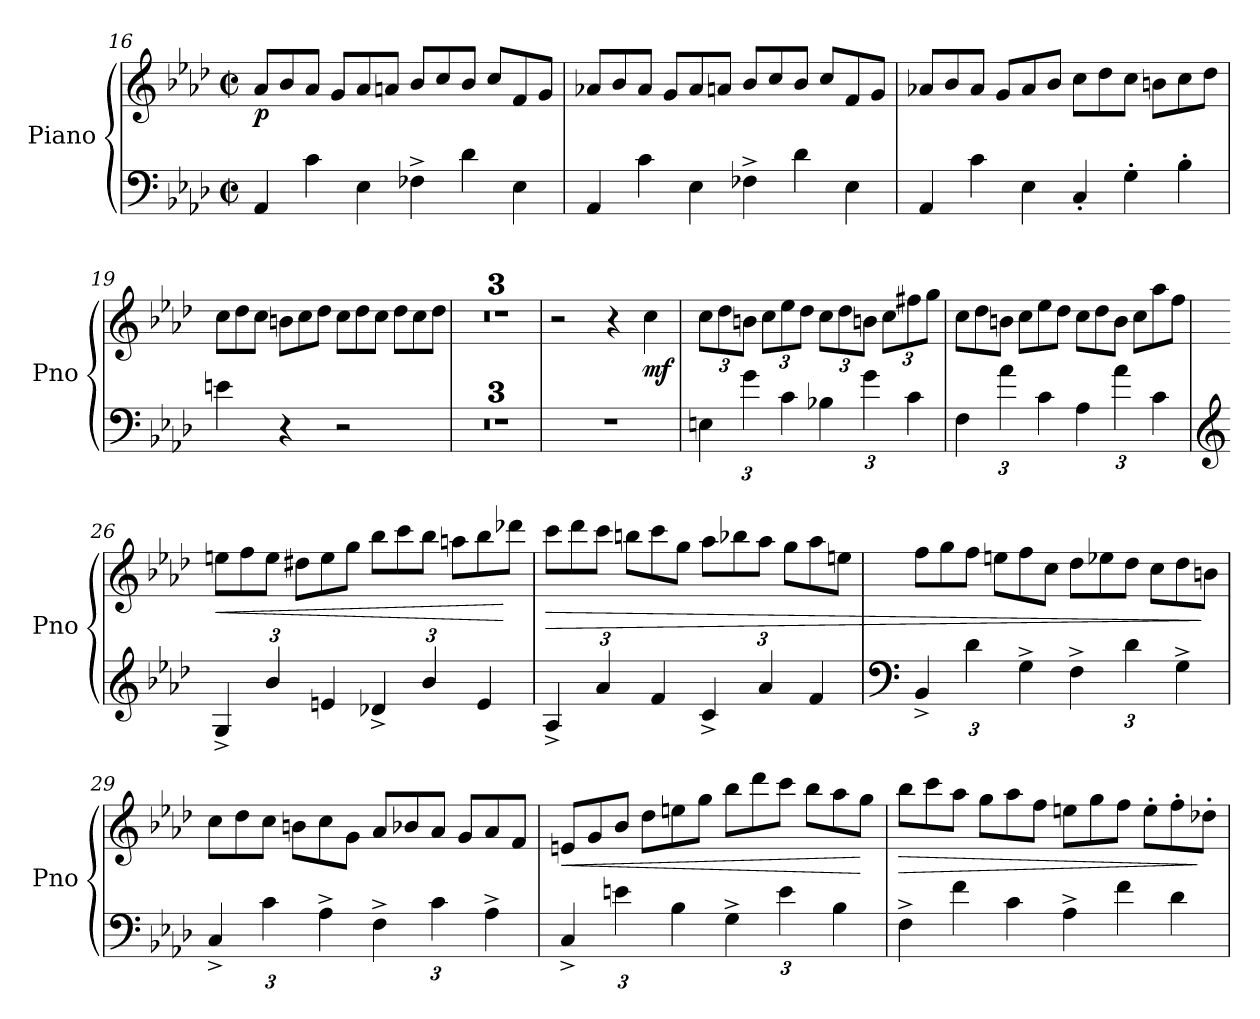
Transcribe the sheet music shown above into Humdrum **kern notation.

**kern	**kern	**dynam
*part1	*part1	*part1
*staff2	*staff1	*staff1/2
*I"Piano	*	*
*I'Pno	*	*
!!LO:LB:g=z
*clefF4	*clefG2	*
*k[b-e-a-d-]	*k[b-e-a-d-]	*
*M4/4	*M4/4	*
*met(c|)	*met(c|)	*
*Xtuplet	*Xtuplet	*
=16	=16	=16
!	!	!LO:DY:b
6AA-/	12a-/L	p
.	12b-/	.
6c\	12a-/J	.
.	12g/L	.
6E-\	12a-/	.
.	12an/J	.
6F-X^\	12b-/L	.
.	12cc/	.
6d-\	12b-/J	.
.	12cc/L	.
6E-\	12f/	.
.	12g/J	.
=17	=17	=17
6AA-/	12a-X/L	.
.	12b-/	.
6c\	12a-/J	.
.	12g/L	.
6E-\	12a-/	.
.	12an/J	.
6F-X^\	12b-/L	.
.	12cc/	.
6d-\	12b-/J	.
.	12cc/L	.
6E-\	12f/	.
.	12g/J	.
=18	=18	=18
6AA-/	12a-X/L	.
.	12b-/	.
6c\	12a-/J	.
.	12g/L	.
6E-\	12a-/	.
.	12b-/J	.
6C'/	12cc\L	.
.	12dd-\	.
6G'\	12cc\J	.
.	12bn\L	.
6B-'\	12cc\	.
.	12dd-\J	.
!!LO:LB:g=z
=19	=19	=19
*	*MM220	*
4en\	12cc\L	.
.	12dd-\	.
.	12cc\J	.
*	*MM190	*
4r	12bn\L	.
.	12cc\	.
.	12dd-\J	.
*	*MM160	*
2r	12cc\L	.
.	12dd-\	.
.	12cc\J	.
.	12dd-\L	.
.	12cc\	.
.	12dd-\J	.
=20	=20	=20
1r	1r	.
=21	=21	=21
1r	1r	.
=22	=22	=22
1r	1r	.
=23	=23	=23
1r	2r	.
.	4r	.
*	*MM160	*
!	!	!LO:DY:b
.	4cc\	mf
=24	=24	=24
*tuplet	*	*
*Xbrackettup	*tuplet	*
*	*Xbrackettup	*
6En\	12cc\L	.
.	12dd-\	.
6g\	12bn\J	.
*	*MM190	*
.	12cc\L	.
6c\	12ee-\	.
.	12dd-\J	.
6B-X\	12cc\L	.
*	*MM220	*
.	12dd-\	.
6g\	12bn\J	.
*	*MM240	*
.	12cc\L	.
6c\	12ff#X\	.
.	12gg\J	.
=25	=25	=25
*	*Xtuplet	*
*	*MM260	*
6F\	12cc\L	.
.	12dd-\	.
6a-\	12bn\J	.
.	12cc\L	.
6c\	12ee-\	.
.	12dd-\J	.
6A-\	12cc\L	.
.	12dd-\	.
6a-\	12b\J	.
.	12cc\L	.
6c\	12aa-\	.
.	12ff\J	.
!!LO:LB:g=z
=26	=26	=26
*clefG2	*	*
*	*MM268	*
!	!	!LO:HP:b
6G^/	12een\L	<
.	12ff\	.
6b-/	12ee\J	.
.	12dd#X\L	.
6en/	12ee\	.
.	12gg\J	.
6d-X^/	12bb-\L	.
.	12ccc\	.
6b-/	12bb-\J	.
.	12aan\L	.
6e/	12bb-\	.
.	12ddd-X\J	[
=27	=27	=27
!	!	!LO:HP:b
6A-^/	12ccc\L	>
.	12ddd-\	.
6a-/	12ccc\J	.
.	12bbn\L	.
6f/	12ccc\	.
.	12gg\J	.
6c^/	12aa-\L	.
.	12bb-X\	.
6a-/	12aa-\J	.
.	12gg\L	.
6f/	12aa-\	.
.	12een\J	.
=28	=28	=28
*clefF4	*	*
6BB-^/	12ff\L	.
.	12gg\	.
6d-\	12ff\J	.
.	12een\L	.
6G^\	12ff\	.
.	12cc\J	.
6F^\	12dd-\L	.
.	12ee-X\	.
6d-\	12dd-\J	.
.	12cc\L	.
6G^\	12dd-\	.
.	12bn\J	]
!!LO:LB:g=z
=29	=29	=29
6C^/	12cc\L	.
.	12dd-\	.
6c\	12cc\J	.
.	12bn\L	.
6A-^\	12cc\	.
.	12g\J	.
6F^\	12a-/L	.
.	12b-X/	.
6c\	12a-/J	.
.	12g/L	.
6A-^\	12a-/	.
.	12f/J	.
=30	=30	=30
!	!	!LO:HP:b
6C^/	12en/L	<
.	12g/	.
6en\	12b-/J	.
.	12dd-\L	.
6B-\	12een\	.
.	12gg\J	.
6G^\	12bb-\L	.
.	12ddd-\	.
6e\	12ccc\J	.
.	12bb-\L	.
6B-\	12aa-\	.
.	12gg\J	[
=31	=31	=31
*Xtuplet	*	*
!	!	!LO:HP:b
6F^\	12bb-\L	>
.	12ccc\	.
6f\	12aa-\J	.
.	12gg\L	.
6c\	12aa-\	.
.	12ff\J	.
6A-^\	12een\L	.
.	12gg\	.
6f\	12ff\J	.
.	12ee'\L	.
6d-\	12ff'\	.
.	12dd-X'\J	]
=	=	=
*-	*-	*-
